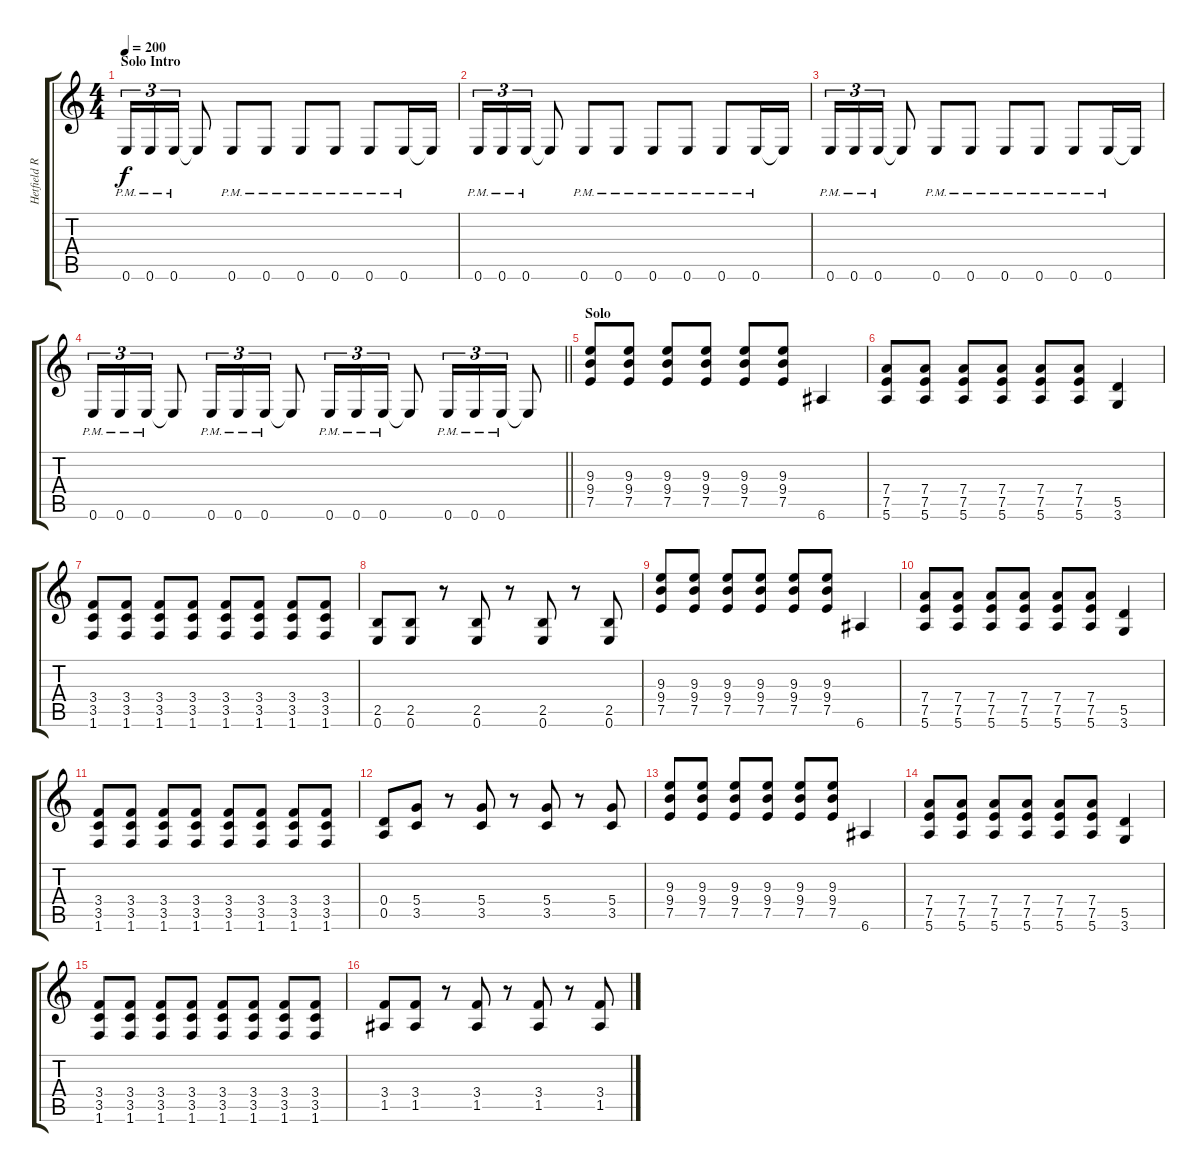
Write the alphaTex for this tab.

\track ("Hetfield Rythem" "Hetfield R") {instrument distortionguitar}
\staff {score tabs}
\tuning (E4 B3 G3 D3 A2 E2) {hide}
\ts (4 4)
\section ("" "Solo Intro")
\tempo 200
\clef g2
\ks c
0.6{pm}.16{tu (3 2) dy f} 0.6{pm}.16{tu (3 2)} 0.6{pm}.16{tu (3 2)} 0.6{t}.8 0.6{pm}.8 0.6{pm}.8 0.6{pm}.8 0.6{pm}.8 0.6{pm}.8 0.6{pm}.16 0.6{t}.16 |
0.6{pm}.16{tu (3 2)} 0.6{pm}.16{tu (3 2)} 0.6{pm}.16{tu (3 2)} 0.6{t}.8 0.6{pm}.8 0.6{pm}.8 0.6{pm}.8 0.6{pm}.8 0.6{pm}.8 0.6{pm}.16 0.6{t}.16 |
0.6{pm}.16{tu (3 2)} 0.6{pm}.16{tu (3 2)} 0.6{pm}.16{tu (3 2)} 0.6{t}.8 0.6{pm}.8 0.6{pm}.8 0.6{pm}.8 0.6{pm}.8 0.6{pm}.8 0.6{pm}.16 0.6{t}.16 |
\barLineRight lightlight
0.6{pm}.16{tu (3 2)} 0.6{pm}.16{tu (3 2)} 0.6{pm}.16{tu (3 2)} 0.6{t}.8 0.6{pm}.16{tu (3 2)} 0.6{pm}.16{tu (3 2)} 0.6{pm}.16{tu (3 2)} 0.6{t}.8 0.6{pm}.16{tu (3 2)} 0.6{pm}.16{tu (3 2)} 0.6{pm}.16{tu (3 2)} 0.6{t}.8 0.6{pm}.16{tu (3 2)} 0.6{pm}.16{tu (3 2)} 0.6{pm}.16{tu (3 2)} 0.6{t}.8 |
\section ("" "Solo")
(9.3 9.4 7.5).8 (9.3 9.4 7.5).8 (9.3 9.4 7.5).8 (9.3 9.4 7.5).8 (9.3 9.4 7.5).8 (9.3 9.4 7.5).8 6.6.4 |
(7.4 7.5 5.6).8 (7.4 7.5 5.6).8 (7.4 7.5 5.6).8 (7.4 7.5 5.6).8 (7.4 7.5 5.6).8 (7.4 7.5 5.6).8 (5.5 3.6).4 |
(3.4 3.5 1.6).8 (3.4 3.5 1.6).8 (3.4 3.5 1.6).8 (3.4 3.5 1.6).8 (3.4 3.5 1.6).8 (3.4 3.5 1.6).8 (3.4 3.5 1.6).8 (3.4 3.5 1.6).8 |
(2.5 0.6).8 (2.5 0.6).8 r.8 (2.5 0.6).8 r.8 (2.5 0.6).8 r.8 (2.5 0.6).8 |
(9.3 9.4 7.5).8 (9.3 9.4 7.5).8 (9.3 9.4 7.5).8 (9.3 9.4 7.5).8 (9.3 9.4 7.5).8 (9.3 9.4 7.5).8 6.6.4 |
(7.4 7.5 5.6).8 (7.4 7.5 5.6).8 (7.4 7.5 5.6).8 (7.4 7.5 5.6).8 (7.4 7.5 5.6).8 (7.4 7.5 5.6).8 (5.5 3.6).4 |
(3.4 3.5 1.6).8 (3.4 3.5 1.6).8 (3.4 3.5 1.6).8 (3.4 3.5 1.6).8 (3.4 3.5 1.6).8 (3.4 3.5 1.6).8 (3.4 3.5 1.6).8 (3.4 3.5 1.6).8 |
(0.4 0.5).8 (5.4 3.5).8 r.8 (5.4 3.5).8 r.8 (5.4 3.5).8 r.8 (5.4 3.5).8 |
(9.3 9.4 7.5).8 (9.3 9.4 7.5).8 (9.3 9.4 7.5).8 (9.3 9.4 7.5).8 (9.3 9.4 7.5).8 (9.3 9.4 7.5).8 6.6.4 |
(7.4 7.5 5.6).8 (7.4 7.5 5.6).8 (7.4 7.5 5.6).8 (7.4 7.5 5.6).8 (7.4 7.5 5.6).8 (7.4 7.5 5.6).8 (5.5 3.6).4 |
(3.4 3.5 1.6).8 (3.4 3.5 1.6).8 (3.4 3.5 1.6).8 (3.4 3.5 1.6).8 (3.4 3.5 1.6).8 (3.4 3.5 1.6).8 (3.4 3.5 1.6).8 (3.4 3.5 1.6).8 |
(3.4 1.5).8 (3.4 1.5).8 r.8 (3.4 1.5).8 r.8 (3.4 1.5).8 r.8 (3.4 1.5).8
